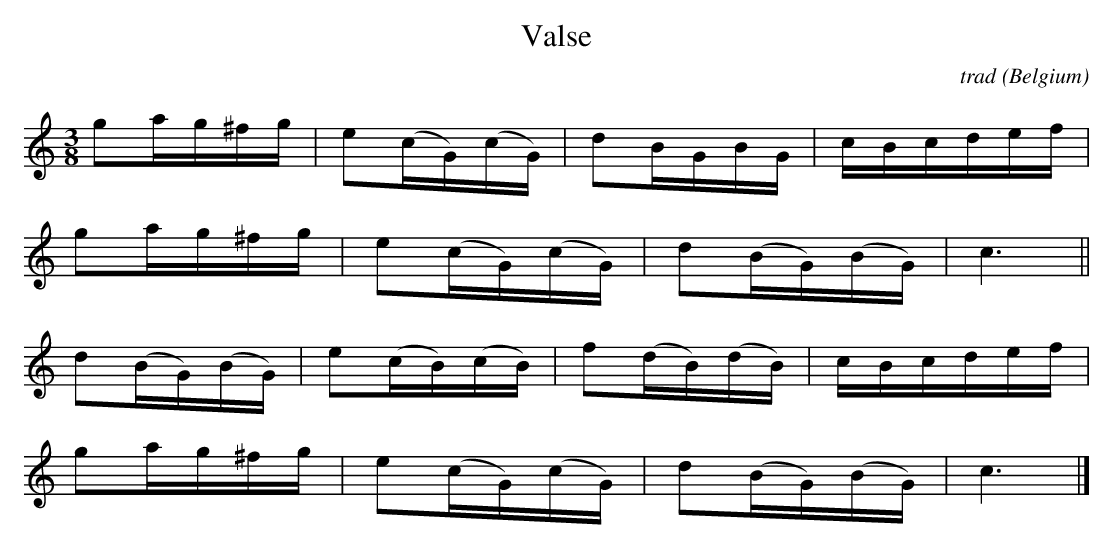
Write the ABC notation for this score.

X:1
T:Valse
C:trad
O:Belgium
M:3/8
K:Cmaj
L:1/16
g2ag^fg|e2(cG)(cG)|d2BGBG|cBcdef|
g2ag^fg|e2(cG)(cG)|d2(BG)(BG)|c6||
d2(BG)(BG)|e2(cB)(cB)|f2(dB)(dB)|cBcdef|
g2ag^fg|e2(cG)(cG)|d2(BG)(BG)|c6|]
